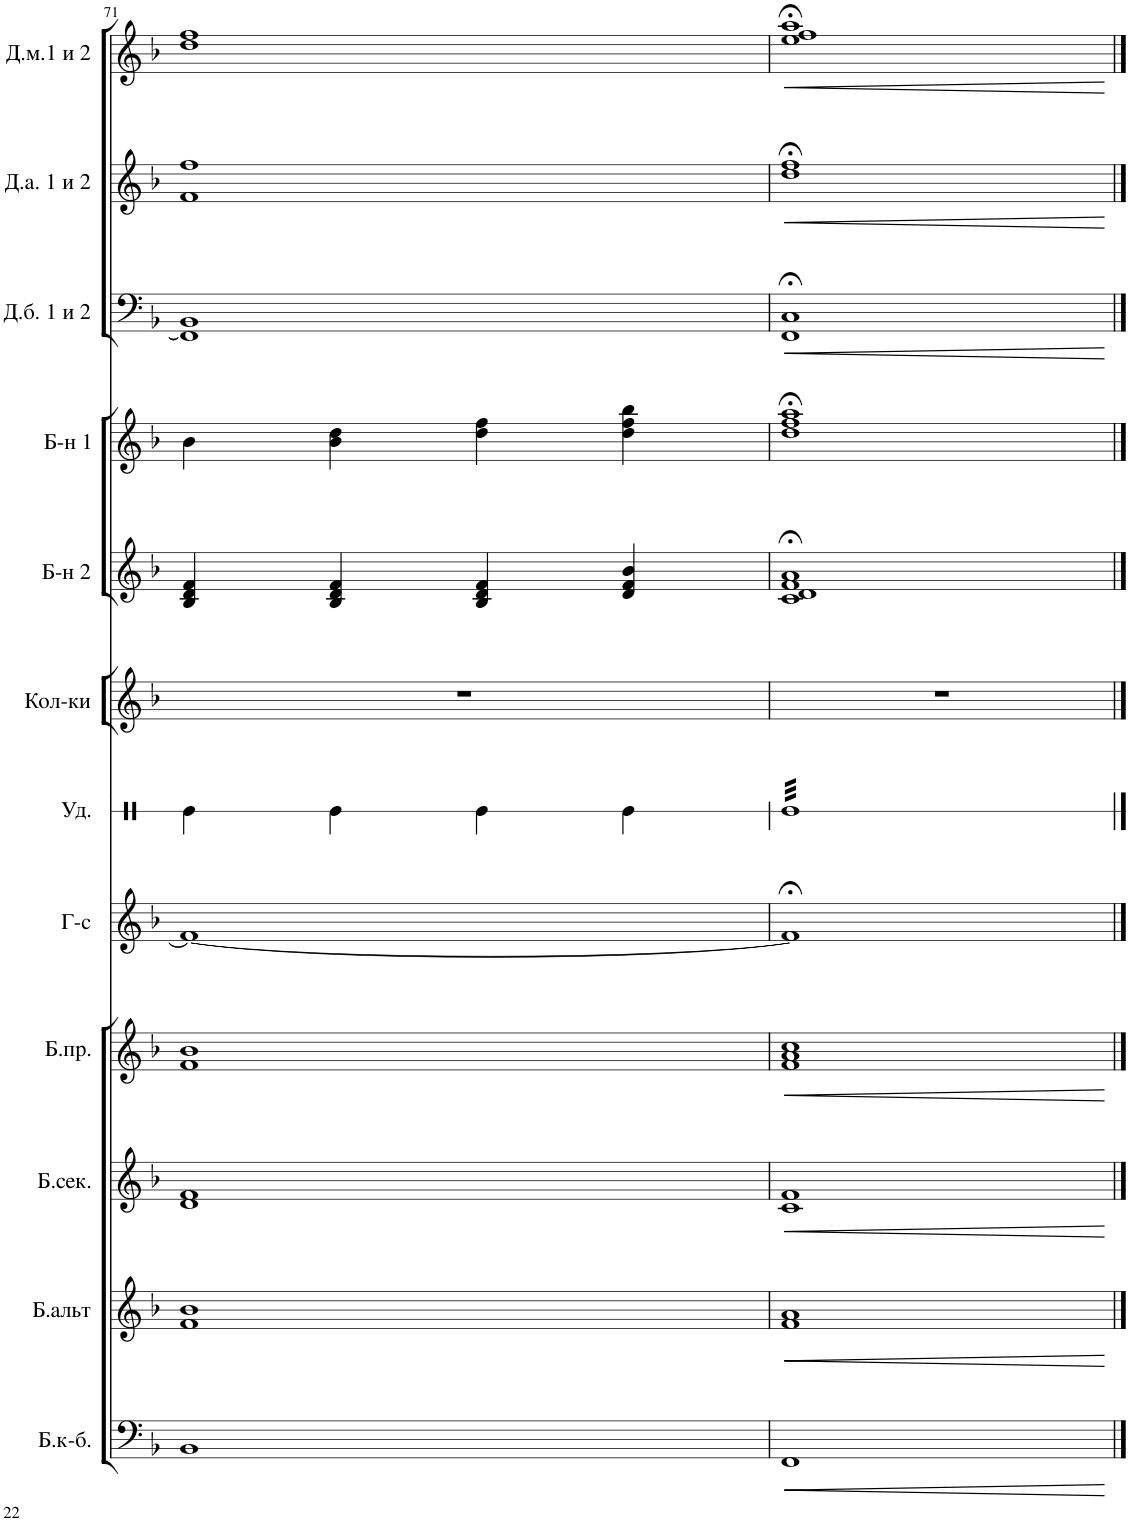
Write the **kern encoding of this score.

**kern	**dynam	**kern	**dynam	**kern	**dynam	**kern	**dynam	**kern	**kern	**kern	**kern	**kern	**kern	**dynam	**kern	**dynam	**kern	**dynam
*part12	*part12	*part11	*part11	*part10	*part10	*part9	*part9	*part8	*part7	*part6	*part5	*part4	*part3	*part3	*part2	*part2	*part1	*part1
*staff12	*staff12	*staff11	*staff11	*staff10	*staff10	*staff9	*staff9	*staff8	*staff7	*staff6	*staff5	*staff4	*staff3	*staff3	*staff2	*staff2	*staff1	*staff1
*I"Балалайка к-бас	*	*I"Балалайка альт	*	*I"Балалайка секунда	*	*I"Балалайка прима	*	*I"Голос	*I"Ударные	*I"Колокольчики	*I"Баян 2	*I"Баян 1	*I"Д.бас 1 и 2	*	*I"Д.альт 1 и 2	*	*I"Д.мал.1 и 2	*
!!LO:PB:g=z
*clefF4	*	*clefG2	*	*clefG2	*	*clefG2	*	*clefG2	*clefX	*clefG2	*clefG2	*clefG2	*clefF4	*	*clefG2	*	*clefG2	*
*k[b-]	*	*k[b-]	*	*k[b-]	*	*k[b-]	*	*k[b-]	*k[]	*k[b-]	*k[b-]	*k[b-]	*k[b-]	*	*k[b-]	*	*k[b-]	*
*M4/4	*	*M4/4	*	*M4/4	*	*M4/4	*	*M4/4	*M4/4	*M4/4	*M4/4	*M4/4	*M4/4	*	*M4/4	*	*M4/4	*
*met(c)	*	*met(c)	*	*met(c)	*	*met(c)	*	*met(c)	*met(c)	*met(c)	*met(c)	*met(c)	*met(c)	*	*met(c)	*	*met(c)	*
=71	=71	=71	=71	=71	=71	=71	=71	=71	=71	=71	=71	=71	=71	=71	=71	=71	=71	=71
1BB-	.	1f 1b-	.	1d 1f	.	1f 1b-	.	1f_	4Re\	1r	4B-/ 4d/ 4f/	4b-\	1FF] 1BB-	.	1f 1ff	.	1dd 1ff	.
.	.	.	.	.	.	.	.	.	4Re\	.	4B-/ 4d/ 4f/	4b-\ 4dd\	.	.	.	.	.	.
.	.	.	.	.	.	.	.	.	4Re\	.	4B-/ 4d/ 4f/	4dd\ 4ff\	.	.	.	.	.	.
.	.	.	.	.	.	.	.	.	4Re\	.	4d/ 4f/ 4b-/	4dd\ 4ff\ 4bb-\	.	.	.	.	.	.
=72	=72	=72	=72	=72	=72	=72	=72	=72	=72	=72	=72	=72	=72	=72	=72	=72	=72	=72
!	!LO:HP:b	!	!LO:HP:b	!	!LO:HP:b	!	!LO:HP:b	!	!	!	!	!	!	!LO:HP:b	!	!LO:HP:b	!	!LO:HP:b
*	*	*	*	*	*	*	*	*	*tremolo	*	*	*	*	*	*	*	*	*
1FF	<	1f 1a	<	1c 1f	<	1f 1a 1cc	<	1f;<]	32ReLLL	1r	1c;< 1d;< 1f;< 1a;<	1dd;< 1ff;< 1aa;<	1FF;< 1C;<	<	1dd;< 1ff;<	<	1ee;< 1ff;< 1aa;<	<
.	.	.	.	.	.	.	.	.	32Re	.	.	.	.	.	.	.	.	.
.	.	.	.	.	.	.	.	.	32Re	.	.	.	.	.	.	.	.	.
.	.	.	.	.	.	.	.	.	32Re	.	.	.	.	.	.	.	.	.
.	.	.	.	.	.	.	.	.	32Re	.	.	.	.	.	.	.	.	.
.	.	.	.	.	.	.	.	.	32Re	.	.	.	.	.	.	.	.	.
.	.	.	.	.	.	.	.	.	32Re	.	.	.	.	.	.	.	.	.
.	.	.	.	.	.	.	.	.	32Re	.	.	.	.	.	.	.	.	.
.	.	.	.	.	.	.	.	.	32Re	.	.	.	.	.	.	.	.	.
.	.	.	.	.	.	.	.	.	32Re	.	.	.	.	.	.	.	.	.
.	.	.	.	.	.	.	.	.	32Re	.	.	.	.	.	.	.	.	.
.	.	.	.	.	.	.	.	.	32Re	.	.	.	.	.	.	.	.	.
.	.	.	.	.	.	.	.	.	32Re	.	.	.	.	.	.	.	.	.
.	.	.	.	.	.	.	.	.	32Re	.	.	.	.	.	.	.	.	.
.	.	.	.	.	.	.	.	.	32Re	.	.	.	.	.	.	.	.	.
.	.	.	.	.	.	.	.	.	32Re	.	.	.	.	.	.	.	.	.
.	.	.	.	.	.	.	.	.	32Re	.	.	.	.	.	.	.	.	.
.	.	.	.	.	.	.	.	.	32Re	.	.	.	.	.	.	.	.	.
.	.	.	.	.	.	.	.	.	32Re	.	.	.	.	.	.	.	.	.
.	.	.	.	.	.	.	.	.	32Re	.	.	.	.	.	.	.	.	.
.	.	.	.	.	.	.	.	.	32Re	.	.	.	.	.	.	.	.	.
.	.	.	.	.	.	.	.	.	32Re	.	.	.	.	.	.	.	.	.
.	.	.	.	.	.	.	.	.	32Re	.	.	.	.	.	.	.	.	.
.	.	.	.	.	.	.	.	.	32Re	.	.	.	.	.	.	.	.	.
.	.	.	.	.	.	.	.	.	32Re	.	.	.	.	.	.	.	.	.
.	.	.	.	.	.	.	.	.	32Re	.	.	.	.	.	.	.	.	.
.	.	.	.	.	.	.	.	.	32Re	.	.	.	.	.	.	.	.	.
.	.	.	.	.	.	.	.	.	32Re	.	.	.	.	.	.	.	.	.
.	.	.	.	.	.	.	.	.	32Re	.	.	.	.	.	.	.	.	.
.	.	.	.	.	.	.	.	.	32Re	.	.	.	.	.	.	.	.	.
.	.	.	.	.	.	.	.	.	32Re	.	.	.	.	.	.	.	.	.
.	.	.	.	.	.	.	.	.	32ReJJJ	.	.	.	.	.	.	.	.	.
*	*	*	*	*	*	*	*	*	*Xtremolo	*	*	*	*	*	*	*	*	*
.	[	.	[	.	[	.	[	.	.	.	.	.	.	[	.	[	.	[
==	==	==	==	==	==	==	==	==	==	==	==	==	==	==	==	==	==	==
*-	*-	*-	*-	*-	*-	*-	*-	*-	*-	*-	*-	*-	*-	*-	*-	*-	*-	*-
